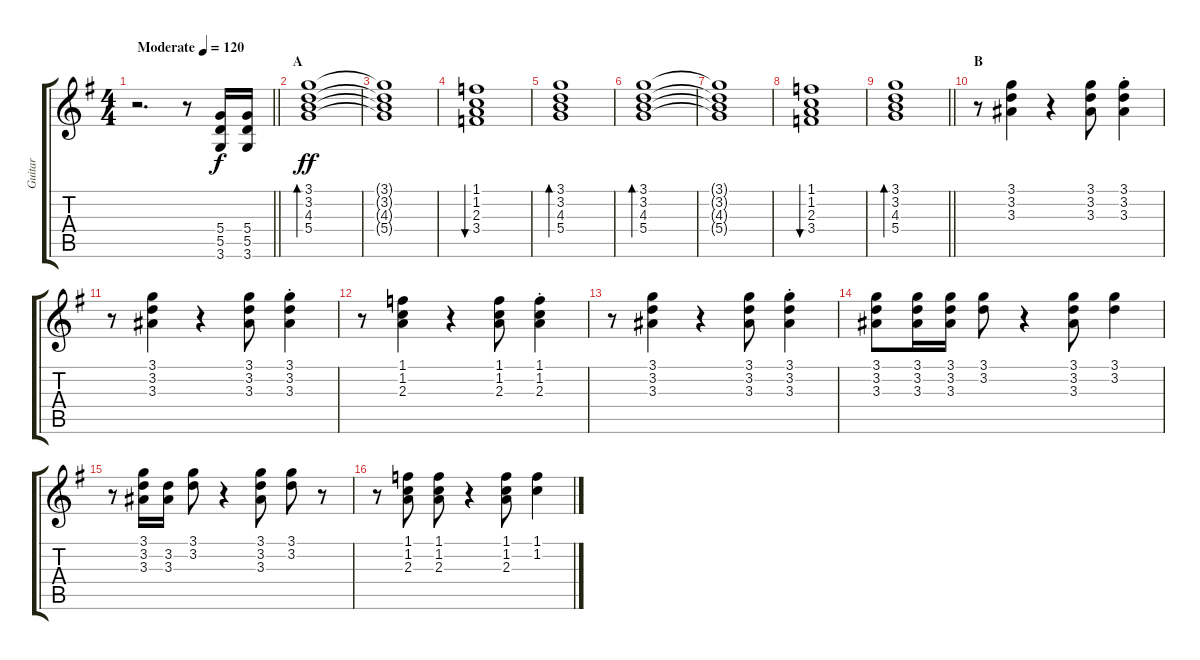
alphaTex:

\track ("Guitar" "Guitar") {instrument electricguitarclean}
\staff {score tabs}
\tuning (E4 B3 G3 D3 A2 E2) {hide}
\ts (4 4)
\tempo (120 "Moderate")
\clef g2
\barLineRight lightlight
\ks g
r.2{d dy f instrument electricguitarclean} r.8 (5.4 5.5 3.6).16 (5.4 5.5 3.6).16 |
\section ("" "A")
(3.1 3.2 4.3 5.4).1{bd 60 dy ff} |
(3.1{t} 3.2{t} 4.3{t} 5.4{t}).1 |
(1.1 1.2 2.3 3.4).1{bu 60} |
(3.1 3.2 4.3 5.4).1{bd 60} |
(3.1 3.2 4.3 5.4).1{bd 60} |
(3.1{t} 3.2{t} 4.3{t} 5.4{t}).1 |
(1.1 1.2 2.3 3.4).1{bu 60} |
\barLineRight lightlight
(3.1 3.2 4.3 5.4).1{bd 60} |
\section ("" "B")
r.8 (3.1 3.2 3.3).4 r.4 (3.1 3.2 3.3).8 (3.1{st} 3.2{st} 3.3{st}).4 |
r.8 (3.1 3.2 3.3).4 r.4 (3.1 3.2 3.3).8 (3.1{st} 3.2{st} 3.3{st}).4 |
r.8 (1.1 1.2 2.3).4 r.4 (1.1 1.2 2.3).8 (1.1{st} 1.2{st} 2.3{st}).4 |
r.8 (3.1 3.2 3.3).4 r.4 (3.1 3.2 3.3).8 (3.1{st} 3.2{st} 3.3{st}).4 |
(3.1 3.2 3.3).8 (3.1 3.2 3.3).16 (3.1 3.2 3.3).16 (3.1 3.2).8 r.4 (3.1 3.2 3.3).8 (3.1 3.2).4 |
r.8 (3.1 3.2 3.3).16 (3.2 3.3).16 (3.1 3.2).8 r.4 (3.1 3.2 3.3).8 (3.1 3.2).8 r.8 |
r.8 (1.1 1.2 2.3).8 (1.1 1.2 2.3).8 r.4 (1.1 1.2 2.3).8 (1.1 1.2).4
